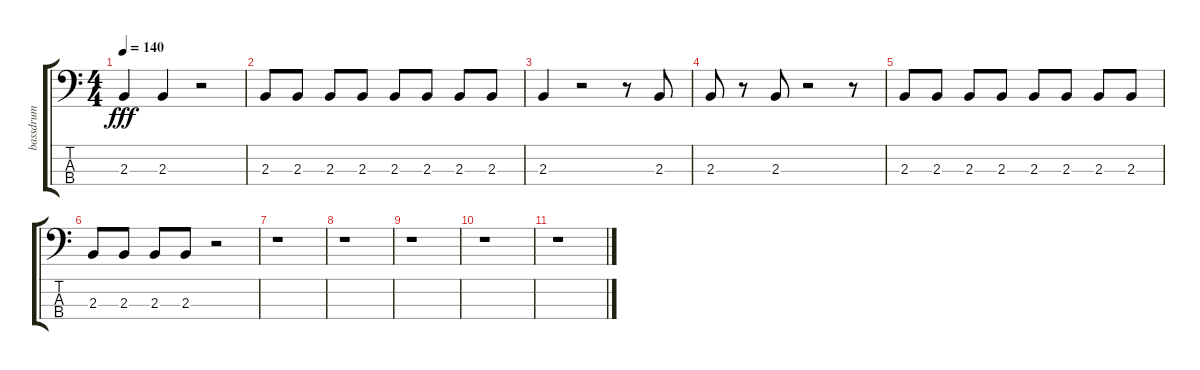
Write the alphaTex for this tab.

\track ("bassdrum" "bassdrum") {instrument acousticguitarsteel}
\staff {score tabs}
\tuning (G2 D2 A1 E1) {hide}
\ts (4 4)
\tempo 140
\clef f4
\ks c
2.3.4{dy fff} 2.3.4 r.2 |
2.3.8 2.3.8 2.3.8 2.3.8 2.3.8 2.3.8 2.3.8 2.3.8 |
2.3.4 r.2 r.8 2.3.8 |
2.3.8 r.8 2.3.8 r.2 r.8 |
2.3.8 2.3.8 2.3.8 2.3.8 2.3.8 2.3.8 2.3.8 2.3.8 |
2.3.8 2.3.8 2.3.8 2.3.8 r.2 |
r.1 |
r.1 |
r.1 |
r.1 |
r.1
